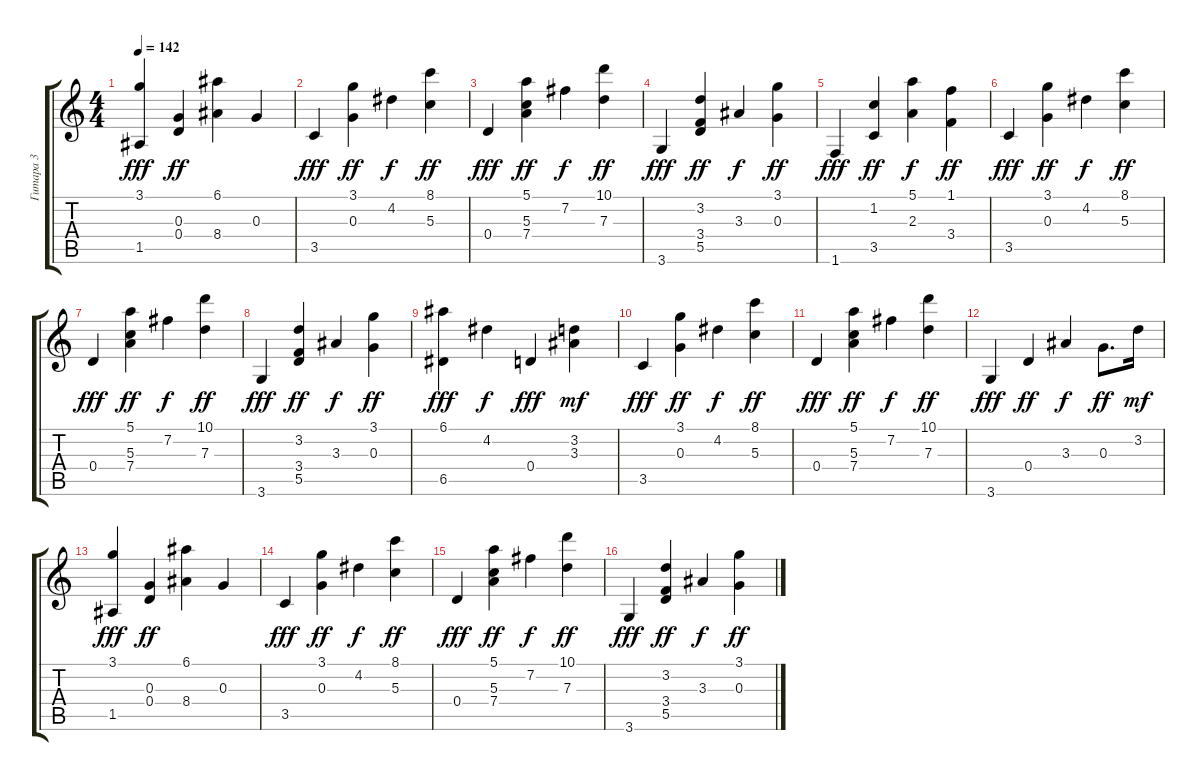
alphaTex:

\track ("Гитара 3" "Гитара 3") {instrument acousticguitarsteel}
\staff {score tabs}
\tuning (E4 B3 G3 D3 A2 E2) {hide}
\ts (4 4)
\tempo 142
\clef g2
\ks c
(3.1 1.5).4{dy fff} (0.3 0.4).4{dy ff} (6.1 8.4).4 0.3.4 |
3.5.4{dy fff} (3.1 0.3).4{dy ff} 4.2.4{dy f} (8.1 5.3).4{dy ff} |
0.4.4{dy fff} (5.1 5.3 7.4).4{dy ff} 7.2.4{dy f} (10.1 7.3).4{dy ff} |
3.6.4{dy fff} (3.2 3.4 5.5).4{dy ff} 3.3.4{dy f} (3.1 0.3).4{dy ff} |
1.6.4{dy fff} (1.2 3.5).4{dy ff} (5.1 2.3).4{dy f} (1.1 3.4).4{dy ff} |
3.5.4{dy fff} (3.1 0.3).4{dy ff} 4.2.4{dy f} (8.1 5.3).4{dy ff} |
0.4.4{dy fff} (5.1 5.3 7.4).4{dy ff} 7.2.4{dy f} (10.1 7.3).4{dy ff} |
3.6.4{dy fff} (3.2 3.4 5.5).4{dy ff} 3.3.4{dy f} (3.1 0.3).4{dy ff} |
(6.1 6.5).4{dy fff} 4.2.4{dy f} 0.4.4{dy fff} (3.2 3.3).4{dy mf} |
3.5.4{dy fff} (3.1 0.3).4{dy ff} 4.2.4{dy f} (8.1 5.3).4{dy ff} |
0.4.4{dy fff} (5.1 5.3 7.4).4{dy ff} 7.2.4{dy f} (10.1 7.3).4{dy ff} |
3.6.4{dy fff} 0.4.4{dy ff} 3.3.4{dy f} 0.3.8{d dy ff} 3.2.16{dy mf} |
(3.1 1.5).4{dy fff} (0.3 0.4).4{dy ff} (6.1 8.4).4 0.3.4 |
3.5.4{dy fff} (3.1 0.3).4{dy ff} 4.2.4{dy f} (8.1 5.3).4{dy ff} |
0.4.4{dy fff} (5.1 5.3 7.4).4{dy ff} 7.2.4{dy f} (10.1 7.3).4{dy ff} |
3.6.4{dy fff} (3.2 3.4 5.5).4{dy ff} 3.3.4{dy f} (3.1 0.3).4{dy ff}
